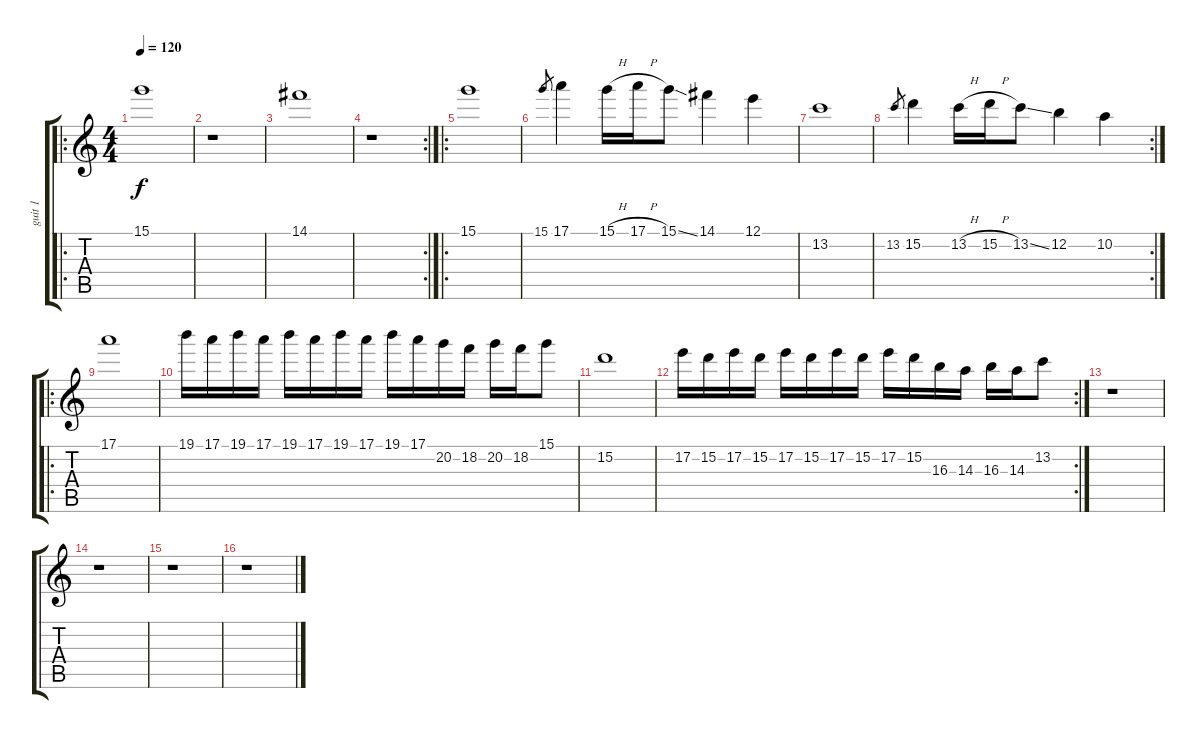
\track ("guit 1" "guit 1") {instrument overdrivenguitar}
\staff {score tabs}
\tuning (E4 B3 G3 D3 A2 E2) {hide}
\ro
\ts (4 4)
\tempo 120
\clef g2
\ks c
15.1.1{dy f instrument overdrivenguitar} |
r.1 |
14.1.1 |
\rc 2
r.1 |
\ro
15.1.1 |
15.1.8{gr} 17.1.4 15.1{h}.16 17.1{h}.16 15.1{ss}.8 14.1.4 12.1.4 |
13.2.1 |
\rc 2
13.2.8{gr} 15.2.4 13.2{h}.16 15.2{h}.16 13.2{ss}.8 12.2.4 10.2.4 |
\ro
17.1.1 |
19.1.16 17.1.16 19.1.16 17.1.16 19.1.16 17.1.16 19.1.16 17.1.16 19.1.16 17.1.16 20.2.16 18.2.16 20.2.16 18.2.16 15.1.8 |
15.2.1 |
\rc 2
17.2.16 15.2.16 17.2.16 15.2.16 17.2.16 15.2.16 17.2.16 15.2.16 17.2.16 15.2.16 16.3.16 14.3.16 16.3.16 14.3.16 13.2.8 |
r.1 |
r.1 |
r.1 |
r.1
